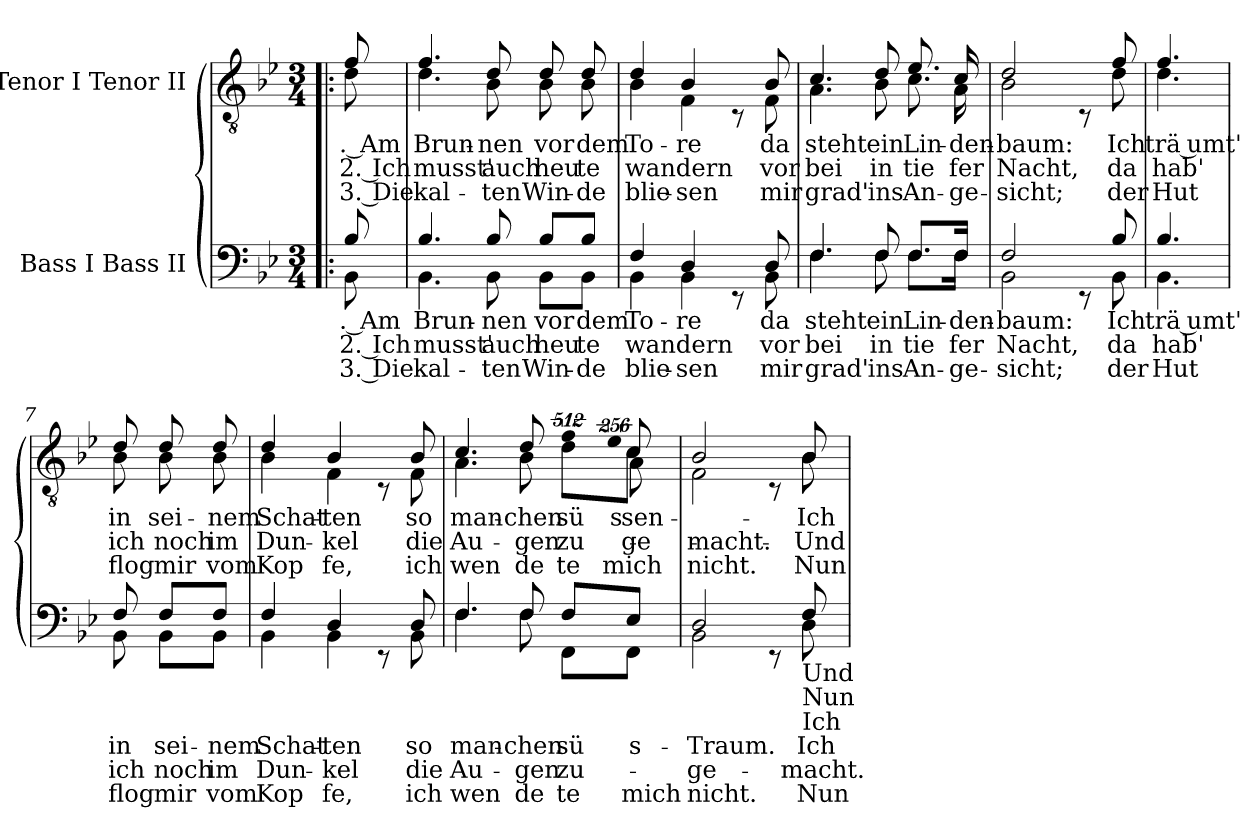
**kern	**text	**text	**text	**kern	**text	**text	**text
*part2	*part2	*part2	*part2	*part1	*part1	*part1	*part1
*staff2	*staff2	*staff2	*staff2	*staff1	*staff1	*staff1	*staff1
*I"Bass I Bass II	*	*	*	*I"Tenor I Tenor II	*	*	*
*clefF4	*	*	*	*clefGv2	*	*	*
*k[b-e-]	*	*	*	*k[b-e-]	*	*	*
*B-:	*	*	*	*B-:	*	*	*
*M3/4	*	*	*	*M3/4	*	*	*
=1!|:	=1!|:	=1!|:	=1!|:	=1!|:	=1!|:	=1!|:	=1!|:
!	!LO:LY:a:rj	!LO:LY:a:rj	!LO:LY:a:rj	!	!LO:LY:b:rj	!LO:LY:b:rj	!LO:LY:b:rj
*^	*	*	*	*^	*	*	*
8B-/	8BB-\	. Am	2. Ich	3. Die	8f/	8d\	. Am	2. Ich	3. Die
=2	=2	=2	=2	=2	=2	=2	=2	=2	=2
!	!	!LO:LY:a	!LO:LY:a	!LO:LY:a	!	!	!LO:LY:b	!LO:LY:b	!LO:LY:b
4.B-/	4.BB-\	Brun-	musst'	kal-	4.f/	4.d\	Brun-	musst'	kal-
!	!	!LO:LY:a	!LO:LY:a	!LO:LY:a	!	!	!LO:LY:b	!LO:LY:b	!LO:LY:b
8B-/	8BB-\	-nen	auch	-ten	8d/	8B-\	nen	auch	ten
!	!	!LO:LY:a	!LO:LY:a	!LO:LY:a	!	!	!LO:LY:b	!LO:LY:b	!LO:LY:b
8B-/L	8BB-\L	vor	heu	Win-	8d/	8B-\	vor	heu	Win-
!	!	!LO:LY:a	!LO:LY:a	!LO:LY:a	!	!	!LO:LY:b	!LO:LY:b	!LO:LY:b
8B-/J	8BB-\J	dem	te	-de	8d/	8B-\	dem	te	-de
=3	=3	=3	=3	=3	=3	=3	=3	=3	=3
!	!	!LO:LY:a	!LO:LY:a	!LO:LY:a	!	!	!LO:LY:b	!LO:LY:b	!LO:LY:b
4F/	4BB-\	To-	wan	blie-	4d/	4B-\	-To-	wan	-blie-
!	!	!LO:LY:a	!LO:LY:a	!LO:LY:a	!	!	!LO:LY:b	!LO:LY:b	!LO:LY:b
4D/	4BB-\	-re	dern	-sen	4B-/	4F\	-re	dern	-sen
8ryy	8rEE	.	.	.	8ryy	8rC	.	.	.
!	!	!LO:LY:a	!LO:LY:a	!LO:LY:a	!	!	!LO:LY:b	!LO:LY:b	!LO:LY:b
8D/	8BB-\	da	vor	mir	8B-/	8F\	da	vor	mir
=4	=4	=4	=4	=4	=4	=4	=4	=4	=4
!	!	!LO:LY:a	!LO:LY:a	!LO:LY:a	!	!	!LO:LY:b	!LO:LY:b	!LO:LY:b
4.F/	4.F\	steht	bei	grad'	4.c/	4.A\	steht	bei	grad'
!	!	!LO:LY:a	!LO:LY:a	!LO:LY:a	!	!	!LO:LY:b	!LO:LY:b	!LO:LY:b
8F/	8F\	ein	in	ins	8d/	8B-\	ein	in	ins
!	!	!LO:LY:a	!LO:LY:a	!LO:LY:a	!	!	!LO:LY:b	!LO:LY:b	!LO:LY:b
8.F/L	8.F\L	Lin-	tie	An-	8.e-/	8.c\	Lin-	tie	An-
!	!	!LO:LY:a	!LO:LY:a	!LO:LY:a	!	!	!LO:LY:b	!LO:LY:b	!LO:LY:b
16F/Jk	16F\Jk	-den-	fer	-ge-	16c/	16A\	-den-	fer	-ge-
=5	=5	=5	=5	=5	=5	=5	=5	=5	=5
!	!	!LO:LY:a	!LO:LY:a	!LO:LY:a	!	!	!LO:LY:b	!LO:LY:b	!LO:LY:b
2F/	2BB-\	-baum:	Nacht,	-sicht;	2d/	2B-\	-baum:	Nacht,	-sicht;
8ryy	8rEE	.	.	.	8ryy	8rC	.	.	.
!	!	!LO:LY:a	!LO:LY:a	!LO:LY:a	!	!	!LO:LY:b	!LO:LY:b	!LO:LY:b
8B-/	8BB-\	Ich	da	der	8f/	8d\	Ich	da	der
=6	=6	=6	=6	=6	=6	=6	=6	=6	=6
!	!	!LO:LY:a:rj	!LO:LY:a:rj	!LO:LY:a:rj	!	!	!LO:LY:b:rj	!LO:LY:b:rj	!LO:LY:b:rj
4.B-/	4.BB-\	trä umt'	hab'	Hut	4.f/	4.d\	trä umt'	hab'	Hut
!!LO:LB:g=z	!!
=7	=7	=7	=7	=7	=7	=7	=7	=7	=7
!	!	!LO:LY:a	!LO:LY:a	!LO:LY:a	!	!	!LO:LY:b	!LO:LY:b	!LO:LY:b
8F/	8BB-\	in	ich	flog	8d/	8B-\	in	ich	flog
!	!	!LO:LY:a	!LO:LY:a	!LO:LY:a	!	!	!LO:LY:b	!LO:LY:b	!LO:LY:b
8F/L	8BB-\L	sei-	noch	mir	8d/	8B-\	sei-	noch	mir
!	!	!LO:LY:a	!LO:LY:a	!LO:LY:a	!	!	!LO:LY:b	!LO:LY:b	!LO:LY:b
8F/J	8BB-\J	-nem	im	vom	8d/	8B-\	-nem	im	vom
=8	=8	=8	=8	=8	=8	=8	=8	=8	=8
!	!	!LO:LY:a	!LO:LY:a	!LO:LY:a	!	!	!LO:LY:b	!LO:LY:b	!LO:LY:b
4F/	4BB-\	Schat-	Dun-	Kop	4d/	4B-\	Schat-	Dun-	Kop
!	!	!LO:LY:a	!LO:LY:a	!LO:LY:a	!	!	!LO:LY:b	!LO:LY:b	!LO:LY:b
4D/	4BB-\	-ten	-kel	fe,	4B-/	4F\	-ten	-kel	fe,
8ryy	8rEE	.	.	.	8ryy	8rC	.	.	.
!	!	!LO:LY:a	!LO:LY:a	!LO:LY:a	!	!	!LO:LY:b	!LO:LY:b	!LO:LY:b
8D/	8BB-\	so	die	ich	8B-/	8F\	so	die	ich
=9	=9	=9	=9	=9	=9	=9	=9	=9	=9
!	!	!LO:LY:a	!LO:LY:a	!LO:LY:a	!	!	!LO:LY:b	!LO:LY:b	!LO:LY:b
*	*	*	*	*	*^	*^	*	*	*
4.F/	4.F\	man-	Au-	wen	4.c/	4.A\	2ryy	2ryy	man-	Au-	wen
!	!	!LO:LY:a	!LO:LY:a	!LO:LY:a	!	!	!	!	!LO:LY:b	!LO:LY:b	!LO:LY:b
8F/	8F\	-chen	-gen	de	8B-\	8d/	.	.	-chen	-gen	de
!	!	!LO:LY:a	!LO:LY:a	!LO:LY:a	!LO:N:vis=8	!	!	!	!LO:LY:b	!LO:LY:b	!LO:LY:b
8F/L	8FF\L	sü	zu-	te	4096%341f/	8d\L	8ryy	8ryy	-sü	-zu-	te
.	.	.	.	.	64ryy	.	.	.	.	.	.
.	.	.	.	.	128ryy	.	.	.	.	.	.
.	.	.	.	.	256ryy	.	.	.	.	.	.
.	.	.	.	.	2048ryy	.	.	.	.	.	.
!	!	!	!	!	!LO:N:vis=8	!	!	!	!LO:LY:b:rj	!	!LO:LY:b:rj
.	.	.	.	.	2048%171e-/	.	.	.	s-	.	mich
!	!	!LO:LY:a:rj	!	!LO:LY:a:rj	!	!	!	!	!LO:LY:b	!LO:LY:b	!
8E-/J	8FF\J	s-	.	mich	.	8c\J	8c/	8A\	sen	ge-	.
.	.	.	.	.	32ryy	.	.	.	.	.	.
.	.	.	.	.	64ryy	.	.	.	.	.	.
.	.	.	.	.	128ryy	.	.	.	.	.	.
.	.	.	.	.	2048.ryy	.	.	.	.	.	.
*	*	*	*	*	*v	*v	*v	*v	*	*	*
=10	=10	=10	=10	=10	=10	=10	=10	=10
!	!	!LO:LY:a	!LO:LY:a	!LO:LY:a	!	!LO:LY:b	!LO:LY:b	!LO:LY:b
*	*	*	*	*	*^	*	*	*
2D/	2BB-\	-Traum.	-ge-	nicht.	2B-/	2F\	.	-macht.	nicht.
8ryy	8rEE	.	.	.	8ryy	8rC	.	.	.
!LO:TX:b:t=Und	!	!	!	!	!	!	!	!	!
!LO:TX:b:t=Nun	!	!	!	!	!	!	!	!	!
!LO:TX:b:t=Ich	!	!	!	!	!	!	!	!	!
!	!	!LO:LY:a	!LO:LY:a	!LO:LY:a	!	!	!LO:LY:b	!LO:LY:b	!LO:LY:b
8F/	8D\	Ich	-macht.	Nun	8B-/	8B-\	Ich	Und	Nun
*v	*v	*	*	*	*	*	*	*	*
*	*	*	*	*v	*v	*	*	*
=	=	=	=	=	=	=	=
*-	*-	*-	*-	*-	*-	*-	*-
